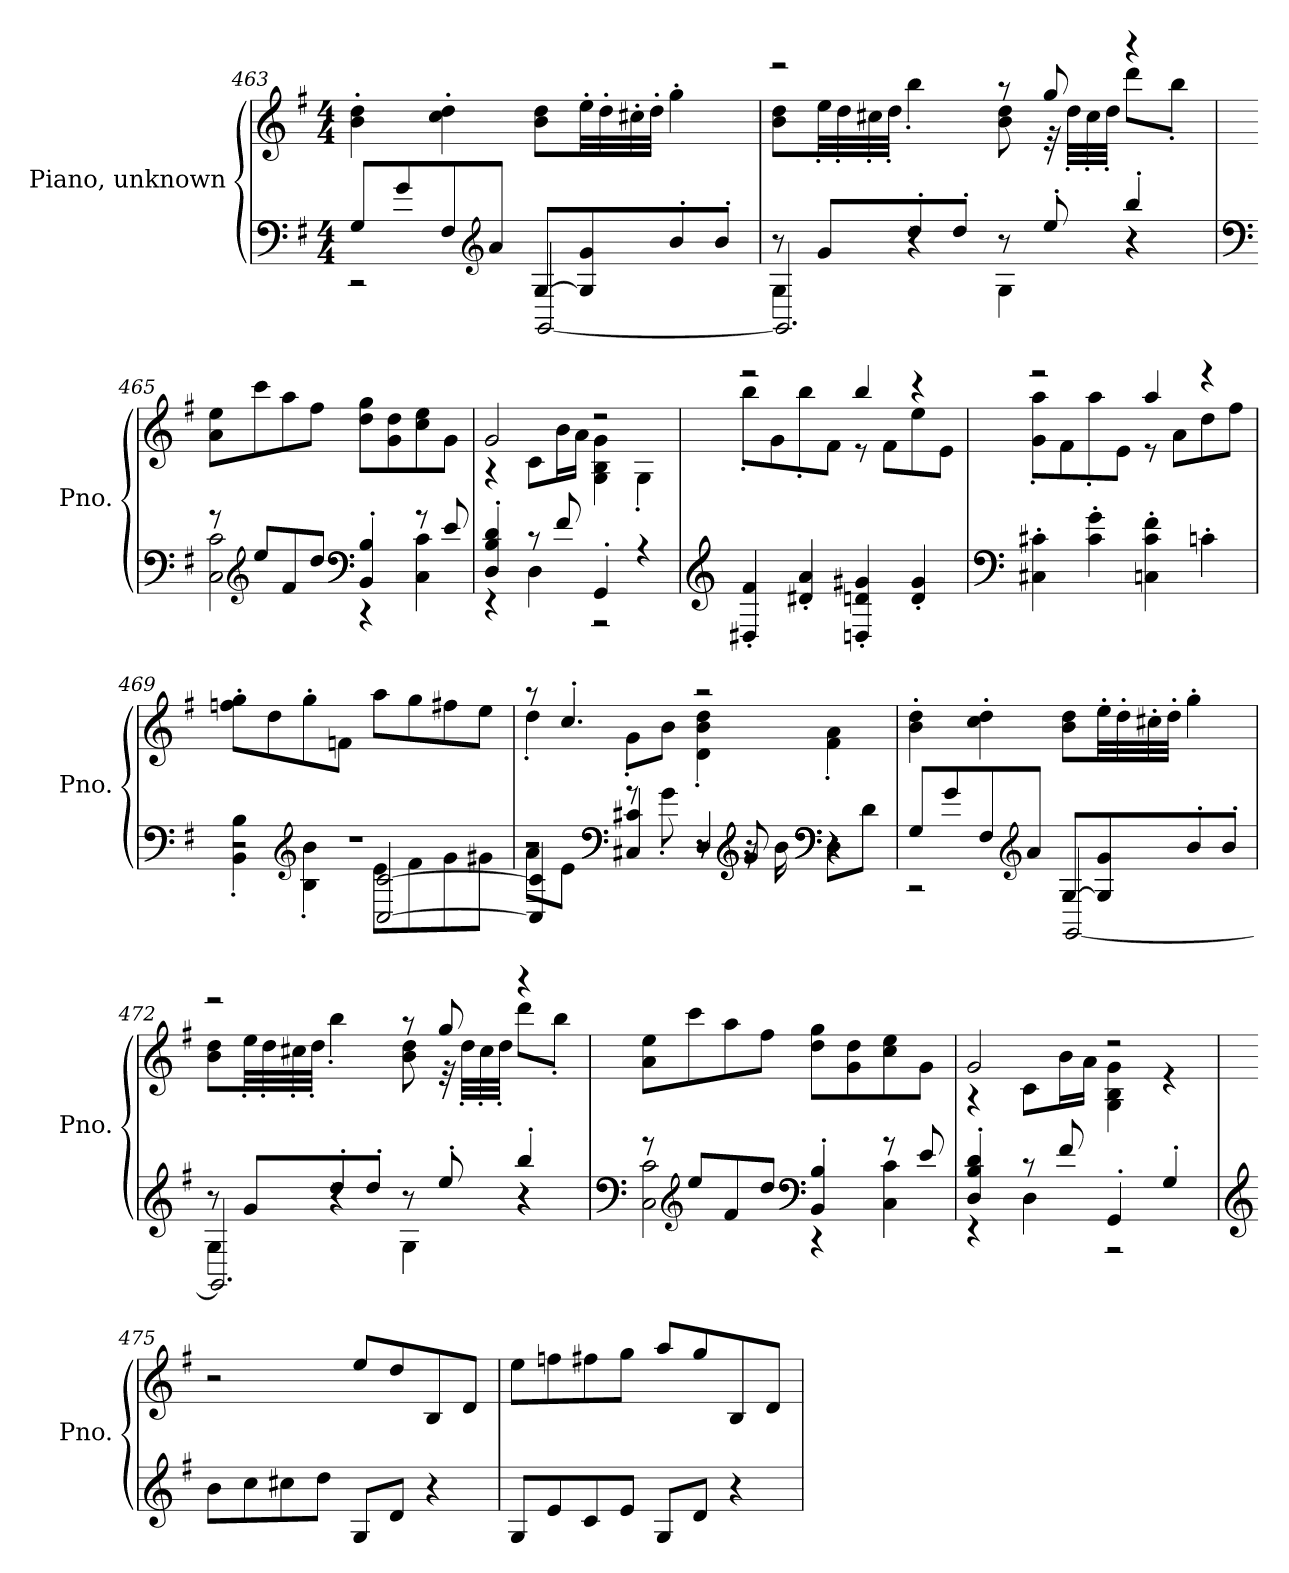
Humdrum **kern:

**kern	**kern
*part1	*part1
*staff2	*staff1
*I"Piano, unknown	*
*I'Pno.	*
*clefF4	*clefG2
*k[f#]	*k[f#]
*M4/4	*M4/4
=463	=463
*^	*
8G/L	2r	4b\' 4dd\'
8g/	.	.
8F#/	.	4cc\' 4dd\'
*clefG2	*	*
8a/J	.	.
[8G/L	[2GG/	8b\ 8dd\L
8G/] 8g/	.	32ee'\LL
.	.	32dd'\
.	.	32cc#X'\
.	.	32dd'\JJJ
8b'/	.	4gg'\
8b'/J	.	.
!!LO:PB:g=z
=464	=464	=464
*	*^	*^
8r	4G\	2.GG/]	2r	8b\ 8dd\L
8g/L	.	.	.	32ee'\LL
.	.	.	.	32dd'\
.	.	.	.	32cc#X'\
.	.	.	.	32dd'\JJJ
8dd'/	4r	.	.	4bb'\
8dd'/J	.	.	.	.
8r	4G\	.	8r	8b\ 8dd\
8ee'/	.	.	8gg/	32r
.	.	.	.	32dd'\LLL
.	.	.	.	32cc#'\
.	.	.	.	32dd'\JJJ
4bb'/	4r	4r	4r	8ddd\L
.	.	.	.	8bb'\J
*v	*v	*v	*	*
*	*v	*v
=465	=465
*clefF4	*
*^	*
8r	2C\ 2c\	8a\ 8ee\L
*clefG2	*	*
8ee/L	.	8ccc\
8f#/	.	8aa\
8dd/J	.	8ff#\J
*clefF4	*	*
4BB/' 4B/'	4r	8dd\ 8gg\L
.	.	8g\ 8dd\
8r	4C\ 4c\	8cc\ 8ee\
8e/	.	8g\J
=466	=466	=466
*	*	*^
4D/' 4B/' 4d/'	4r	2g/	4r
8r	4D\	.	8c\L
8f#/	.	.	16b\L
.	.	.	16a\JJ
4GG'/	2r	2r	4G\ 4B\ 4g\
4r	.	.	4G'\
*v	*v	*	*
!!LO:LB:g=z	!!
=467	=467	=467
*clefG2	*	*
4D#X/' 4f#/'	2r	8bb'\L
.	.	8g\
4d#X/' 4a/'	.	8bb'\
.	.	8f#\J
4Dn/' 4dn/' 4g#X/'	4bb/	8r
.	.	8f#\L
4d/' 4g#/'	4r	8ee\
.	.	8e\J
=468	=468	=468
*clefF4	*	*
4C#X\' 4c#X\'	2r	8g\' 8aa\'L
.	.	8f#\
4c#\' 4g\'	.	8aa'\
.	.	8e\J
4Cn\' 4c#\' 4f#\'	4aa/	8r
.	.	8a\L
4cn'\	4r	8dd\
.	.	8ff#\J
*	*v	*v
=469	=469
*^	*
*	*^	*
1r	4BB\' 4B\'	2r	8ffn\' 8gg\'L
.	.	.	8dd\
*clefG2	*	*	*
.	4B\' 4b\'	.	8gg'\
.	.	.	8fn\J
.	8e\L	[2C/ [2c/	8aa\L
.	8f#\	.	8gg\
.	8g\	.	8ff#X\
.	8g#X\J	.	8ee\J
!!LO:LB:g=z
=470	=470	=470	=470
*	*	*	*^
2r	8a\L	4C/] 4c/]	8r	4dd'\
.	8e\J	.	4.cc'/	.
*clefF4	*	*	*	*
.	8r	4C#X/ 4c#X/	.	8g'\L
.	8g'\	.	.	8b\J
8r	8r	4D/	2r	4d\' 4b\' 4dd\'
*clefG2	*	*	*	*
8g/	16r	.	.	.
.	16b\	.	.	.
*clefF4	*	*	*	*
4r	8D\L	4r	.	4f#\' 4a\'
.	8d\J	.	.	.
*	*v	*v	*	*
*	*	*v	*v
=471	=471	=471
8G/L	2r	4b\' 4dd\'
8g/	.	.
8F#/	.	4cc\' 4dd\'
*clefG2	*	*
8a/J	.	.
[8G/L	[2GG/	8b\ 8dd\L
8G/] 8g/	.	32ee'\LL
.	.	32dd'\
.	.	32cc#X'\
.	.	32dd'\JJJ
8b'/	.	4gg'\
8b'/J	.	.
!!LO:LB:g=z
=472	=472	=472
*	*^	*^
8r	4G\	2.GG/]	2r	8b\ 8dd\L
8g/L	.	.	.	32ee'\LL
.	.	.	.	32dd'\
.	.	.	.	32cc#X'\
.	.	.	.	32dd'\JJJ
8dd'/	4r	.	.	4bb'\
8dd'/J	.	.	.	.
8r	4G\	.	8r	8b\ 8dd\
8ee'/	.	.	8gg/	32r
.	.	.	.	32dd'\LLL
.	.	.	.	32cc#'\
.	.	.	.	32dd'\JJJ
4bb'/	4r	4r	4r	8ddd\L
.	.	.	.	8bb'\J
*v	*v	*v	*	*
*	*v	*v
=473	=473
*clefF4	*
*^	*
8r	2C\ 2c\	8a\ 8ee\L
*clefG2	*	*
8ee/L	.	8ccc\
8f#/	.	8aa\
8dd/J	.	8ff#\J
*clefF4	*	*
4BB/' 4B/'	4r	8dd\ 8gg\L
.	.	8g\ 8dd\
8r	4C\ 4c\	8cc\ 8ee\
8e/	.	8g\J
=474	=474	=474
*	*	*^
4D/' 4B/' 4d/'	4r	2g/	4r
8r	4D\	.	8c\L
8f#/	.	.	16b\L
.	.	.	16a\JJ
4GG'/	2r	2r	4G\ 4B\ 4g\
4G'/	.	.	4r
*v	*v	*	*
*	*v	*v
!!LO:LB:g=z
=475	=475
*clefG2	*
8b\L	2r
8cc\	.
8cc#X\	.
8dd\J	.
8G/L	8ee/L
8d/J	8dd/
4r	8B/
.	8d/J
=476	=476
8G/L	8ee\L
8e/	8ffn\
8c/	8ff#X\
8e/J	8gg\J
8G/L	8aa/L
8d/J	8gg/
4r	8B/
.	8d/J
=	=
*-	*-
